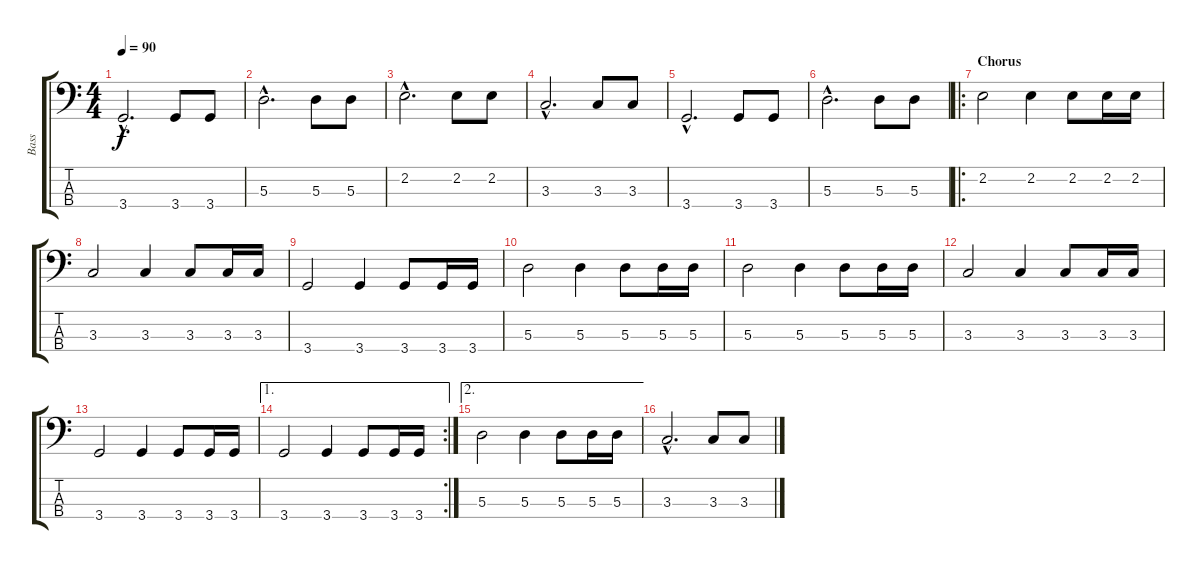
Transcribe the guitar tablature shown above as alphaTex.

\track ("Bass" "Bass") {instrument electricbasspick}
\staff {score tabs}
\tuning (G2 D2 A1 E1) {hide}
\ts (4 4)
\tempo 90
\clef f4
\ks c
3.4{hac}.2{d dy f} 3.4.8 3.4.8 |
5.3{hac}.2{d} 5.3.8 5.3.8 |
2.2{hac}.2{d} 2.2.8 2.2.8 |
3.3{hac}.2{d} 3.3.8 3.3.8 |
3.4{hac}.2{d} 3.4.8 3.4.8 |
5.3{hac}.2{d} 5.3.8 5.3.8 |
\ro
\section ("" "Chorus")
2.2.2 2.2.4 2.2.8 2.2.16 2.2.16 |
3.3.2 3.3.4 3.3.8 3.3.16 3.3.16 |
3.4.2 3.4.4 3.4.8 3.4.16 3.4.16 |
5.3.2 5.3.4 5.3.8 5.3.16 5.3.16 |
5.3.2 5.3.4 5.3.8 5.3.16 5.3.16 |
3.3.2 3.3.4 3.3.8 3.3.16 3.3.16 |
3.4.2 3.4.4 3.4.8 3.4.16 3.4.16 |
\ae 1
\rc 2
3.4.2 3.4.4 3.4.8 3.4.16 3.4.16 |
\ae 2
5.3.2 5.3.4 5.3.8 5.3.16 5.3.16 |
3.3{hac}.2{d} 3.3.8 3.3.8
